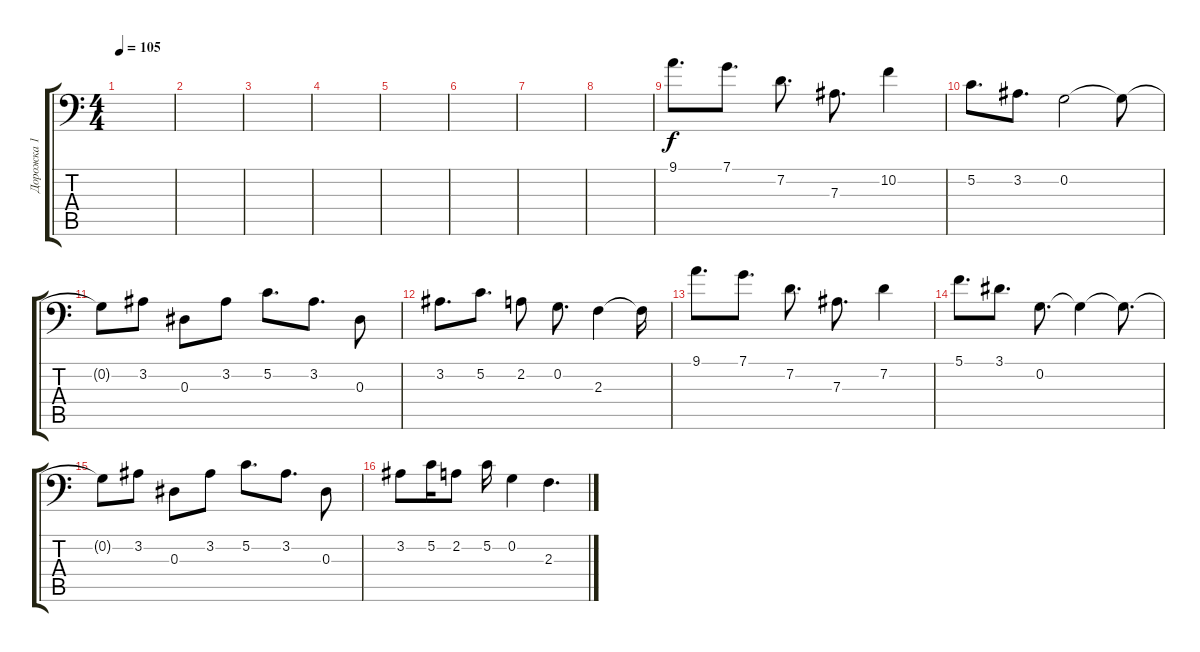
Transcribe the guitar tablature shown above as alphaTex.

\track ("Дорожка 1" "Дорожка 1") {instrument acousticgrandpiano}
\staff {score tabs}
\tuning (C4 G3 Eb3 Bb2 F2 Bb1) {hide}
\ts (4 4)
\tempo 105
\clef f4
\ks c
|
|
|
|
|
|
|
|
9.1.8{d volume 12} 7.1.8{d} 7.2.8{d} 7.3.8{d} 10.2.4 |
5.2.8{d} 3.2.8{d} 0.2.2 0.2{t}.8 |
0.2{t}.8 3.2.8 0.3.8 3.2.8 5.2.8{d} 3.2.8{d} 0.3.8 |
3.2.8{d} 5.2.8{d} 2.2.8 0.2.8{d} 2.3.4 2.3{t}.16 |
9.1.8{d} 7.1.8{d} 7.2.8{d} 7.3.8{d} 7.2.4 |
5.1.8{d} 3.1.8{d} 0.2.8{d} 0.2{t}.4 0.2{t}.8{d} |
0.2{t}.8 3.2.8 0.3.8 3.2.8 5.2.8{d} 3.2.8{d} 0.3.8 |
3.2.8 5.2.16 2.2.8 5.2.16 0.2.4 2.3.4{d}
